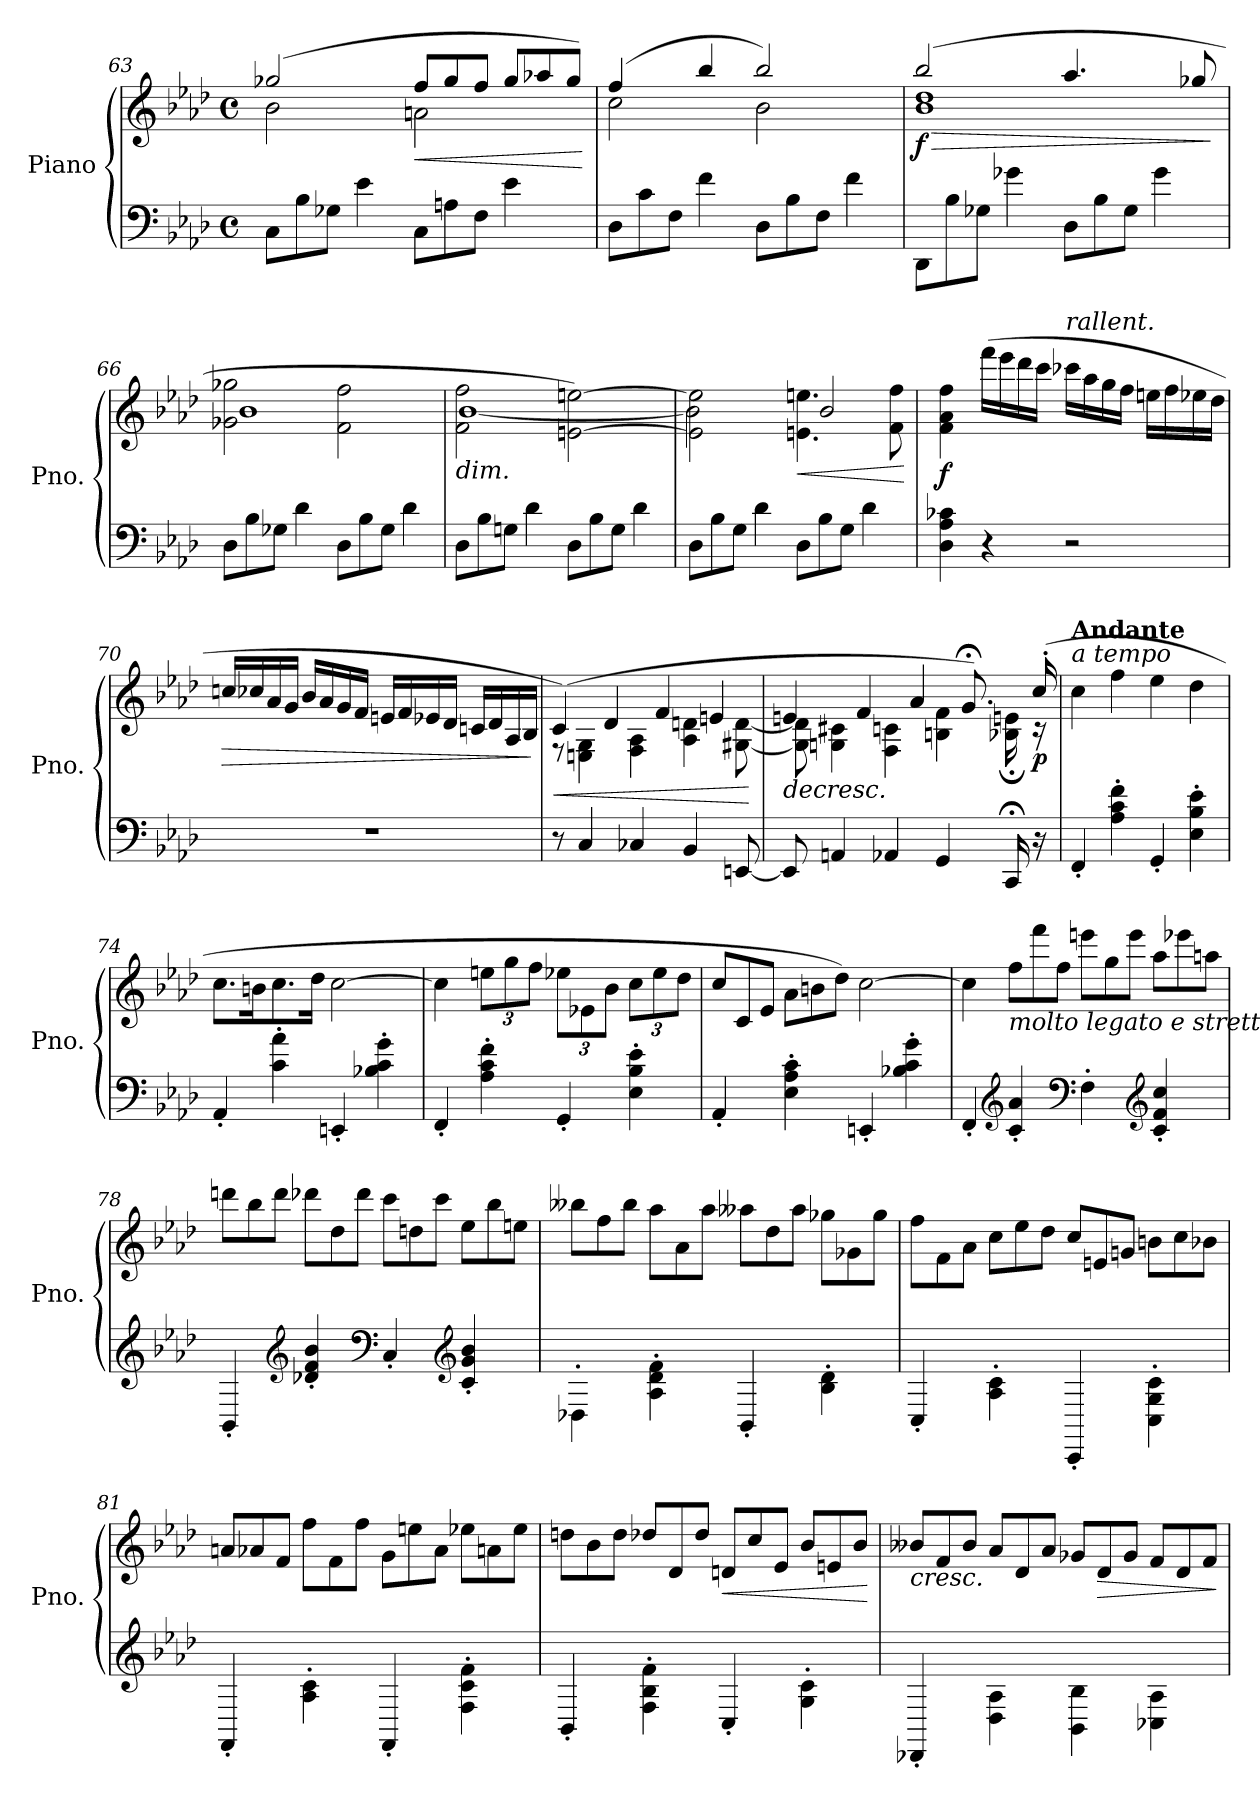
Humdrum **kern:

**kern	**kern	**dynam
*part1	*part1	*part1
*staff2	*staff1	*staff1/2
*I"Piano	*	*
*I'Pno.	*	*
*clefF4	*clefG2	*
*k[b-e-a-d-]	*k[b-e-a-d-]	*
*M4/4	*M4/4	*
*met(c)	*met(c)	*
*Xtuplet	*	*
=63	=63	=63
*	*^	*
12C\L	(>2gg-X/	2b-\	.
12B-\	.	.	.
12G-X\J	.	.	.
4e-\	.	.	.
*	*Xtuplet	*	*
!	!	!	!LO:HP:b
12C\L	12ff/L	2an\	<
12An\	12gg-/	.	.
12F\J	12ff/J	.	.
4e-\	12gg-/L	.	.
.	12aa-X/	.	.
.	12gg-/J)	.	.
*	*v	*v	*
.	.	[
!!LO:LB:g=z
=64	=64	=64
*	*^	*
12D-\L	(>4ff/	2cc\	.
12c\	.	.	.
12F\J	.	.	.
4f\	4bb-/	.	.
12D-\L	2bb-/)	2b-\	.
12B-\	.	.	.
12F\J	.	.	.
4f\	.	.	.
=65	=65	=65	=65
!	!	!	!LO:HP:b
!	!	!	!LO:DY:n=1:b
12DD-\L	(>2bb-/	1b- 1dd-	> f
12B-\	.	.	.
12G-X\J	.	.	.
4g-X\	.	.	.
12D-\L	4.aa-/	.	.
12B-\	.	.	.
12G-\J	.	.	.
4g-\	.	.	.
.	8gg-X/	.	.
*	*v	*v	*
.	.	]
=66	=66	=66
*	*^	*
12D-\L	2g-X\ 2gg-X\	1b-	.
12B-\	.	.	.
12G-X\J	.	.	.
4d-\	.	.	.
12D-\L	2f\ 2ff\	.	.
12B-\	.	.	.
12G-\J	.	.	.
4d-\	.	.	.
=67	=67	=67	=67
!	!LO:TX:b:i:t=dim.	!	!
12D-\L	2f\ 2ff\	[1b-	.
12B-\	.	.	.
12Gn\J	.	.	.
4d-\	.	.	.
12D-\L	[2en\ [2een\)	.	.
12B-\	.	.	.
12G\J	.	.	.
4d-\	.	.	.
!!LO:LB:g=z	!!
=68	=68	=68	=68
12D-\L	2e\] 2ee\]	2b-\]	.
12B-\	.	.	.
12G\J	.	.	.
4d-\	.	.	.
!	!	!	!LO:HP:b
12D-\L	4.en\ 4.een\	2b-/	<
12B-\	.	.	.
12G\J	.	.	.
4d-\	.	.	.
.	8f\ 8ff\	.	.
*	*v	*v	*
.	.	[
=69	=69	=69
!	!	!LO:DY:a=2
4D-\ 4A-\ 4c-X\	4f\ 4a-\ 4ff\	f
4r	(>16fff\LL	.
.	16eee-\	.
.	16ddd-\	.
.	16ccc\JJ	.
!	!LO:TX:a:i:t=rallent.	!
2r	16ccc-X\LL	.
.	16aa-\	.
.	16gg\	.
.	16ff\JJ	.
.	16een\LL	.
.	16ff\	.
.	16ee-X\	.
.	16dd-\JJ	.
=70	=70	=70
!	!	!LO:HP:b
1r	16ccn/LL	>
.	16cc-X/	.
.	16a-/	.
.	16g/JJ	.
.	16b-/LL	.
.	16a-/	.
.	16g/	.
.	16f/JJ	.
.	16en/LL	.
.	16f/	.
.	16e-X/	.
.	16d-/JJ	.
.	16cn/LL	.
.	16d-/	.
.	16A-/	.
.	16B-/JJ	.
.	.	]
!!LO:LB:g=z
=71	=71	=71
!	!LO:TX:a:i:t=stretto	!
!	!	!LO:HP:b
*	*^	*
8r	(>4c/)	8r	<
4C/	.	4En\ 4G\	.
.	4d-/	.	.
4C-X/	.	4F\ 4A-\	.
.	4f/	.	.
4BB-/	.	4A-\ 4dn\	.
.	4en/	.	.
[8EEn/	.	[8G#X\ [8d\	.
*	*v	*v	*
.	.	[
=72	=72	=72
!	!LO:TX:a:i:t=riten.	!
!	!	!LO:HP:b
*	*^	*
8EE/]	4en/	8G#\] 8d\]	>
4AAn/	.	4Gn\ 4c#X\	.
.	4f/	.	.
4AA-X/	.	4F\ 4cn\	.
.	4a-/	.	.
4GG/	.	4Bn\ 4f\	.
.	8.g;</)	.	.
16CC;</	.	16B-X\;< 16en\;<	.
!	!	!	!LO:DY:b
16r	(>16cc'/	16r	p
*	*v	*v	*
.	.	]
=73	=73	=73
!	!LO:TX:a:i:t=a tempo	!
!	!LO:TX:a:B:t=Andante	!
4FF'/	4cc\	.
4A-\' 4c\' 4f\'	4ff\	.
4GG'/	4ee-\	.
4E-\' 4B-\' 4e-\'	4dd-\	.
=74	=74	=74
4AA-'/	8.cc\L	.
.	16bn\K	.
4c\' 4a-\'	8.cc\	.
.	16dd-\Jk	.
4EEn'/	[2cc\	.
4B-X\' 4c\' 4g\'	.	.
!!LO:PB:g=z
=75	=75	=75
4FF'/	4cc\]	.
*	*tuplet	*
*	*Xbrackettup	*
4A-\' 4c\' 4f\'	12een\L	.
.	12gg\	.
.	12ff\J	.
4GG'/	12ee-X\L	.
.	12e-X\	.
.	12b-\J	.
4E-\' 4B-\' 4e-\'	12cc\L	.
.	12ee-\	.
.	12dd-\J	.
=76	=76	=76
*	*Xtuplet	*
4AA-'/	12cc/L	.
.	12c/	.
.	12e-/J	.
4E-\' 4A-\' 4c\'	12a-\L	.
.	12bn\	.
.	12dd-\J)	.
4EEn'/	[2cc\	.
4B-X\' 4c\' 4g\'	.	.
=77	=77	=77
4FF'/	4cc\]	.
*clefG2	*	*
!	!LO:TX:b:i:t=molto legato e stretto	!
4c/' 4a-/'	12ff\L	.
.	12fff\	.
.	12ff\J	.
*clefF4	*	*
4F'\	12eeen\L	.
.	12gg\	.
.	12eee\J	.
*clefG2	*	*
4c/' 4f/' 4cc/'	12aa-\L	.
.	12eee-X\	.
.	12aan\J	.
=78	=78	=78
4BB-'/	12dddn\L	.
.	12bb-\	.
.	12ddd\J	.
*clefG2	*	*
4d-X/' 4f/' 4b-/'	12ddd-X\L	.
.	12dd-\	.
.	12ddd-\J	.
*clefF4	*	*
4C'/	12ccc\L	.
.	12ddn\	.
.	12ccc\J	.
*clefG2	*	*
4c/' 4g/' 4b-/'	12ee-\L	.
.	12bb-\	.
.	12een\J	.
!!LO:LB:g=z
=79	=79	=79
4D-X'\	12bb--X\L	.
.	12ff\	.
.	12bb--\J	.
4A-\' 4d-\' 4f\'	12aa-\L	.
.	12a-\	.
.	12aa-\J	.
4BB-'/	12aa--X\L	.
.	12dd-\	.
.	12aa--\J	.
4B-\' 4d-\'	12gg-X\L	.
.	12g-X\	.
.	12gg-\J	.
=80	=80	=80
4C'/	12ff\L	.
.	12f\	.
.	12a-\J	.
4A-\' 4c\'	12cc\L	.
.	12ee-\	.
.	12dd-\J	.
4CC'/	12cc/L	.
.	12en/	.
.	12gn/J	.
4C\' 4G\' 4c\'	12bn\L	.
.	12cc\	.
.	12b-X\J	.
=81	=81	=81
4FF'/	12an/L	.
.	12a-X/	.
.	12f/J	.
4A-\' 4c\'	12ff\L	.
.	12f\	.
.	12ff\J	.
4FF'/	12g\L	.
.	12een\	.
.	12a-\J	.
4F\' 4c\' 4f\'	12ee-X\L	.
.	12an\	.
.	12ee-\J	.
!!LO:LB:g=z
=82	=82	=82
4BB-'/	12ddn\L	.
.	12b-\	.
.	12dd\J	.
4F\' 4B-\' 4f\'	12dd-X/L	.
.	12d-/	.
.	12dd-/J	.
!	!	!LO:HP:b
4C'/	12dn/L	<
.	12cc/	.
.	12e-/J	.
4G\' 4c\'	12b-/L	.
.	12en/	.
.	12b-/J	.
.	.	[
=83	=83	=83
!	!	!LO:HP:b
4DD-X'/	12b--X/L	<
.	12f/	.
.	12b--/J	.
4D-\ 4A-\	12a-/L	.
.	12d-/	.
.	12a-/J	.
4BB-\ 4B-\	12g-X/L	.
!	!	!LO:HP:b
.	12d-/	>
.	12g-/J	.
4C-X\ 4A-\	12f/L	.
.	12d-/	.
.	12f/J	.
.	.	[ ]
=	=	=
*-	*-	*-
